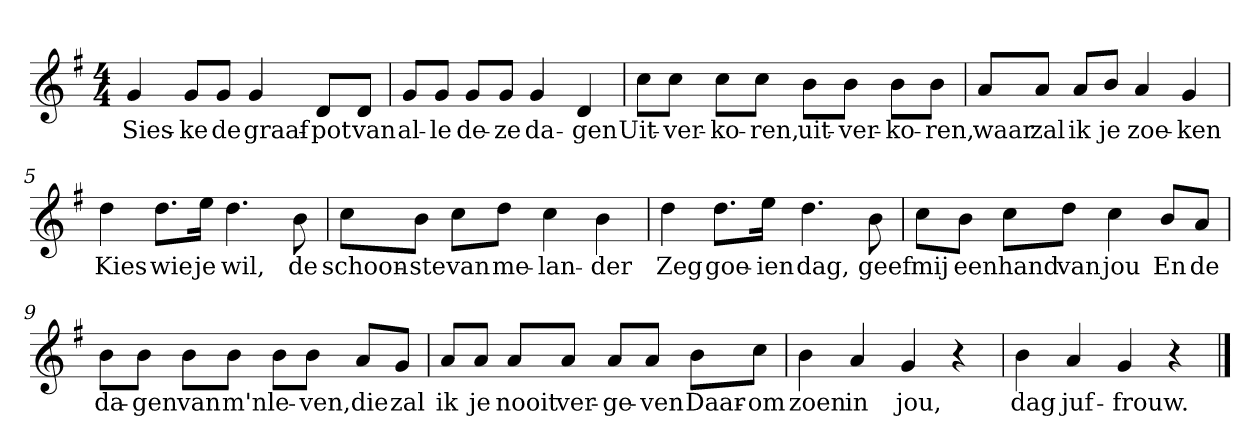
**kern	**text
*part1	*part1
*staff1	*staff1
*clefG2	*
*k[f#]	*
*G:	*
*M4/4	*
*MM120	*
=1	=1
4g	Sies-
8g/L	-ke
8g/J	de
4g	graaf-
8d/L	-pot
8d/J	van
=2	=2
8g/L	al-
8g/J	-le
8g/L	de-
8g/J	-ze
4g	da-
4d	-gen
=3	=3
8cc\L	Uit-
8cc\J	-ver-
8cc\L	-ko-
8cc\J	-ren,
8b\L	uit-
8b\J	-ver-
8b\L	-ko-
8b\J	-ren,
=4	=4
8a/L	waar
8a/J	zal
8a/L	ik
8b/J	je
4a	zoe-
4g	-ken
=5	=5
4dd	Kies
8.dd\L	wie
16ee\Jk	je
4.dd	wil,
8b	de
=6	=6
8cc\L	schoon-
8b\J	-ste
8cc\L	van
8dd\J	me-
4cc	-lan-
4b	-der
=7	=7
4dd	Zeg
8.dd\L	goe-
16ee\Jk	-ien
4.dd	dag,
8b	geef
=8	=8
8cc\L	mij
8b\J	een
8cc\L	hand
8dd\J	van
4cc	jou
8b/L	En
8a/J	de
=9	=9
8b\L	da-
8b\J	-gen
8b\L	van
8b\J	m'n
8b\L	le-
8b\J	-ven,
8a/L	die
8g/J	zal
=10	=10
8a/L	ik
8a/J	je
8a/L	nooit
8a/J	ver-
8a/L	-ge-
8a/J	-ven
8b\L	Daar-
8cc\J	-om
=11	=11
4b	zoen
4a	in
4g	jou,
4r	.
=12	=12
4b	dag
4a	juf-
4g	-frouw.
4r	.
==	==
*-	*-
